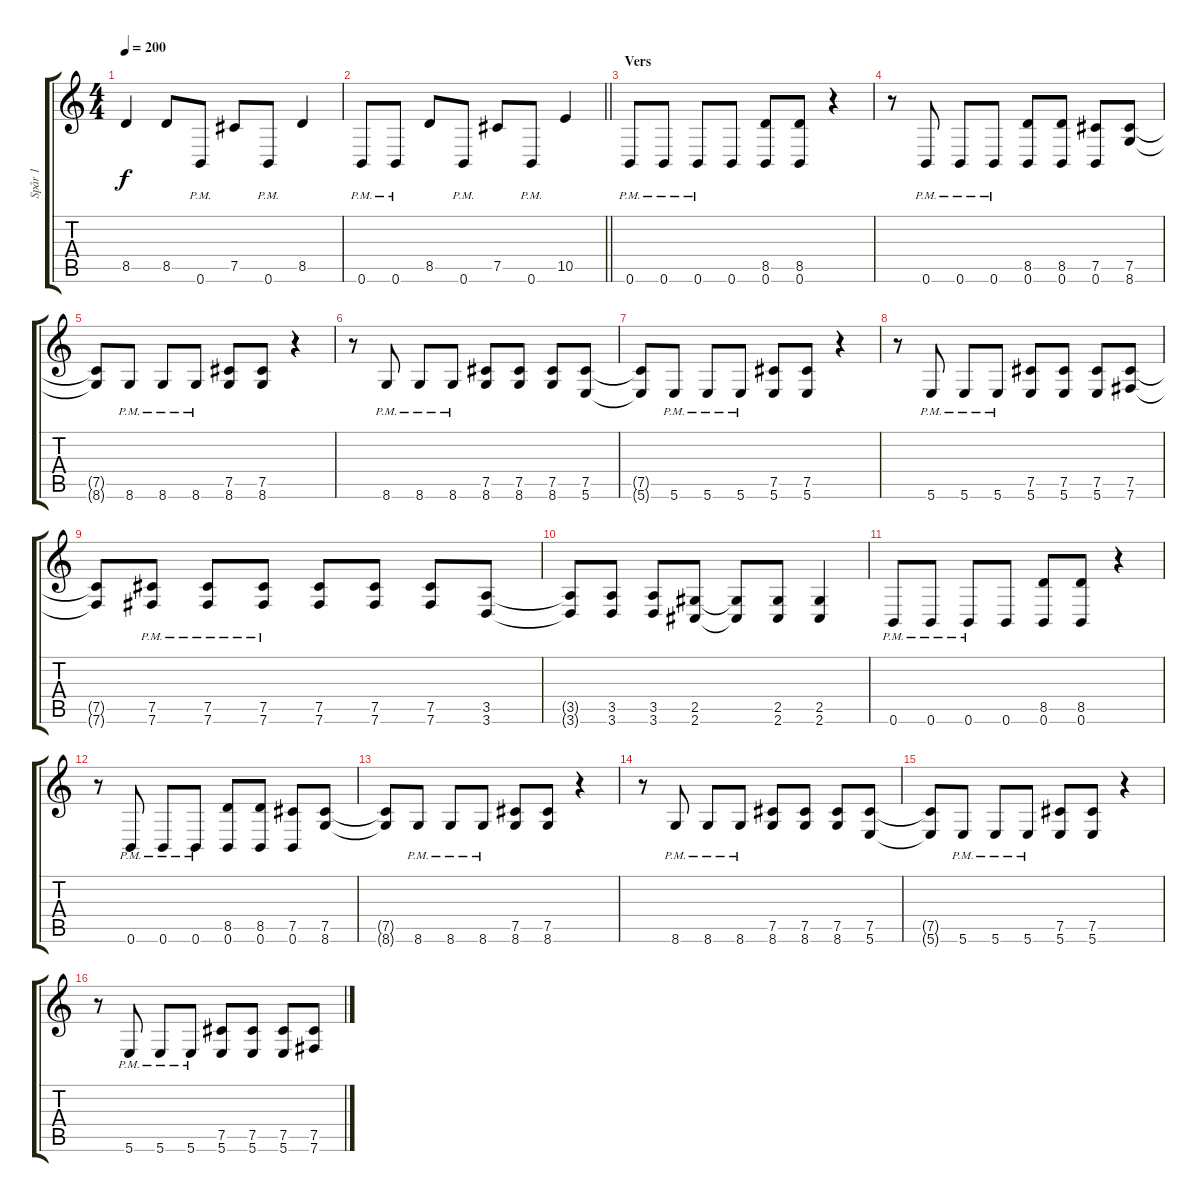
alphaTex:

\track ("Spår 1" "Spår 1") {instrument distortionguitar}
\staff {score tabs}
\tuning (Db4 Ab3 E3 B2 Gb2 B1) {hide}
\ts (4 4)
\tempo 200
\clef g2
\ks c
8.5{t}.4{dy f} 8.5.8 0.6{pm}.8 7.5.8 0.6{pm}.8 8.5.4 |
\barLineRight lightlight
0.6{pm}.8 0.6{pm}.8 8.5.8 0.6{pm}.8 7.5.8 0.6{pm}.8 10.5.4 |
\section ("" "Vers")
0.6{pm}.8 0.6{pm}.8 0.6{pm}.8 0.6.8 (8.5 0.6).8 (8.5 0.6).8 r.4 |
r.8 0.6{pm}.8 0.6{pm}.8 0.6{pm}.8 (8.5 0.6).8 (8.5 0.6).8 (7.5 0.6).8 (7.5 8.6).8 |
(7.5{t} 8.6{t}).8 8.6{pm}.8 8.6{pm}.8 8.6{pm}.8 (7.5 8.6).8 (7.5 8.6).8 r.4 |
r.8 8.6{pm}.8 8.6{pm}.8 8.6{pm}.8 (7.5 8.6).8 (7.5 8.6).8 (7.5 8.6).8 (7.5 5.6).8 |
(7.5{t} 5.6{t}).8 5.6{pm}.8 5.6{pm}.8 5.6{pm}.8 (7.5 5.6).8 (7.5 5.6).8 r.4 |
r.8 5.6{pm}.8 5.6{pm}.8 5.6{pm}.8 (7.5 5.6).8 (7.5 5.6).8 (7.5 5.6).8 (7.5 7.6).8 |
(7.5{t} 7.6{t}).8 (7.5 7.6{pm}).8 (7.5 7.6{pm}).8 (7.5 7.6{pm}).8 (7.5 7.6).8 (7.5 7.6).8 (7.5 7.6).8 (3.5 3.6).8 |
(3.5{t} 3.6{t}).8 (3.5 3.6).8 (3.5 3.6).8 (2.5 2.6).8 (2.5{t} 2.6{t}).8 (2.5 2.6).8 (2.5 2.6).4 |
0.6{pm}.8 0.6{pm}.8 0.6{pm}.8 0.6.8 (8.5 0.6).8 (8.5 0.6).8 r.4 |
r.8 0.6{pm}.8 0.6{pm}.8 0.6{pm}.8 (8.5 0.6).8 (8.5 0.6).8 (7.5 0.6).8 (7.5 8.6).8 |
(7.5{t} 8.6{t}).8 8.6{pm}.8 8.6{pm}.8 8.6{pm}.8 (7.5 8.6).8 (7.5 8.6).8 r.4 |
r.8 8.6{pm}.8 8.6{pm}.8 8.6{pm}.8 (7.5 8.6).8 (7.5 8.6).8 (7.5 8.6).8 (7.5 5.6).8 |
(7.5{t} 5.6{t}).8 5.6{pm}.8 5.6{pm}.8 5.6{pm}.8 (7.5 5.6).8 (7.5 5.6).8 r.4 |
r.8 5.6{pm}.8 5.6{pm}.8 5.6{pm}.8 (7.5 5.6).8 (7.5 5.6).8 (7.5 5.6).8 (7.5 7.6).8
